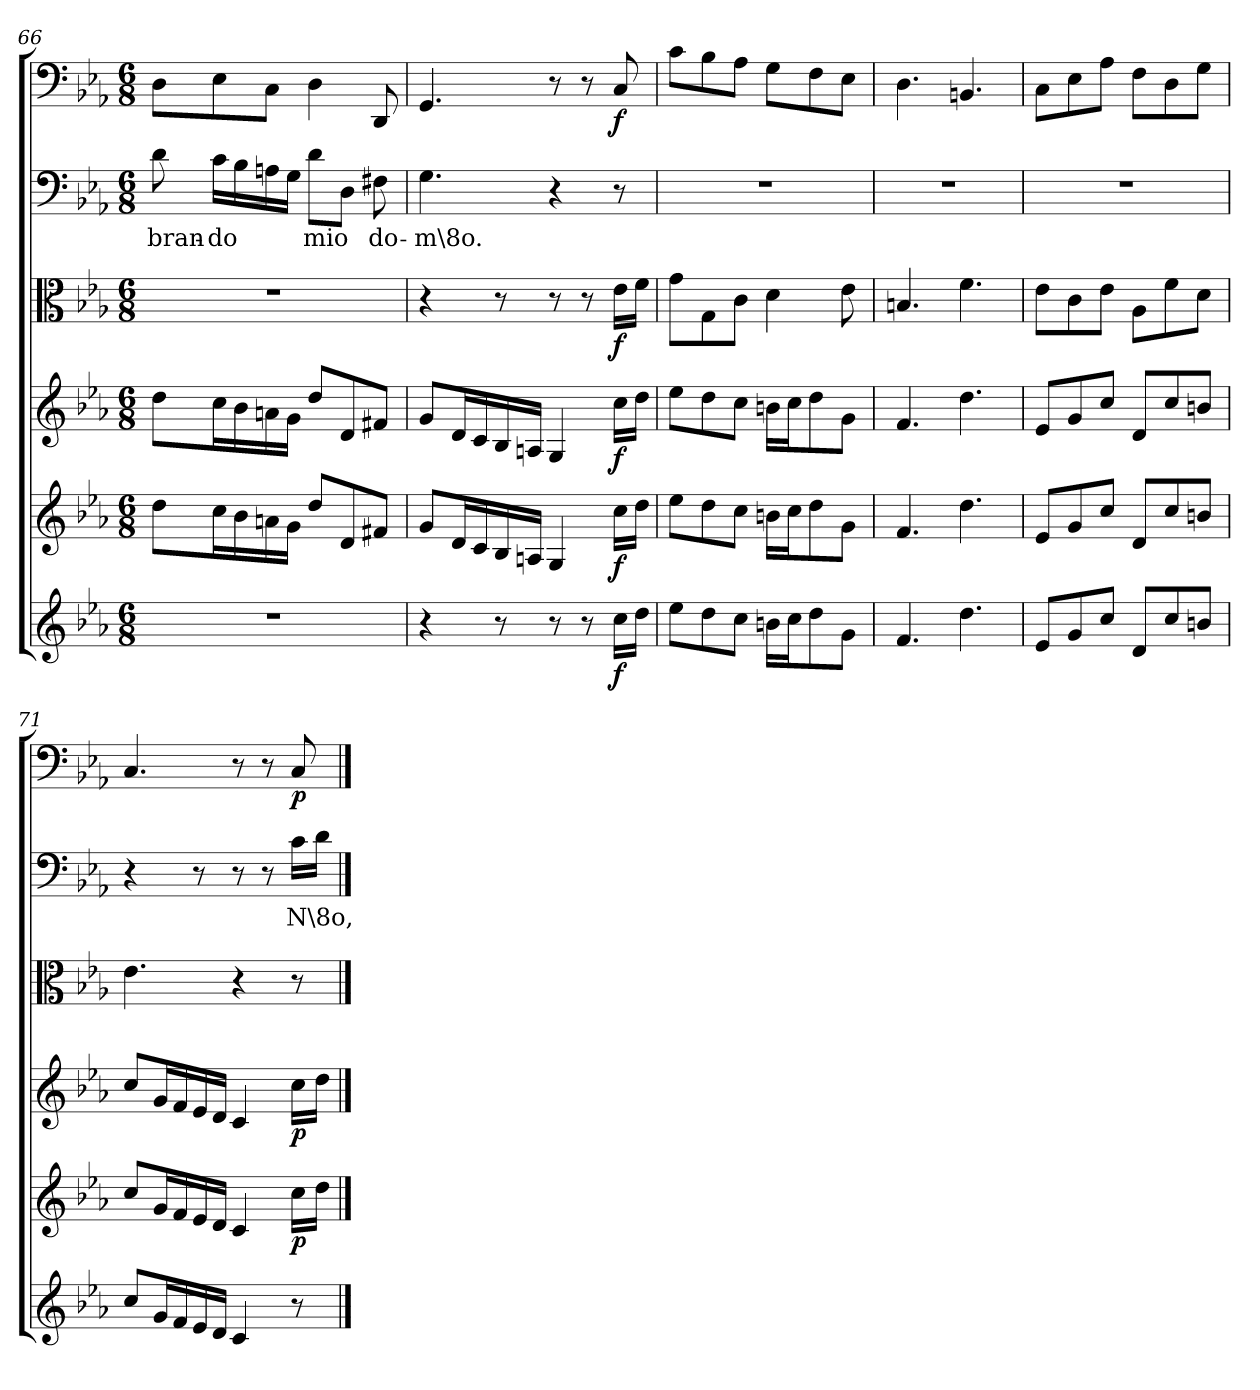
**kern	**dynam	**kern	**dynam	**kern	**dynam	**kern	**dynam	**kern	**text	**kern	**dynam
*part6	*part6	*part5	*part5	*part4	*part4	*part3	*part3	*part2	*part2	*part1	*part1
*staff6	*staff6	*staff5	*staff5	*staff4	*staff4	*staff3	*staff3	*staff2	*staff2	*staff1	*staff1
*clefG2	*	*clefG2	*	*clefG2	*	*clefC3	*	*clefF4	*	*clefF4	*
*k[b-e-a-]	*	*k[b-e-a-]	*	*k[b-e-a-]	*	*k[b-e-a-]	*	*k[b-e-a-]	*	*k[b-e-a-]	*
*c:	*	*c:	*	*c:	*	*c:	*	*c:	*	*c:	*
*M6/8	*	*M6/8	*	*M6/8	*	*M6/8	*	*M6/8	*	*M6/8	*
=66	=66	=66	=66	=66	=66	=66	=66	=66	=66	=66	=66
2.r	.	8dd\L	.	8dd\L	.	2.r	.	8d\	bran-	8D\L	.
.	.	16cc\L	.	16cc\L	.	.	.	16c\LL	-do	8E-\	.
.	.	16b-\	.	16b-\	.	.	.	16B-\	.	.	.
.	.	16an\	.	16an\	.	.	.	16An\	.	8C\J	.
.	.	16g\JJ	.	16g\JJ	.	.	.	16G\JJ	.	.	.
.	.	8dd/L	.	8dd/L	.	.	.	8d\L	mio	4D\	.
.	.	8d/	.	8d/	.	.	.	8D\J	.	.	.
.	.	8f#X/J	.	8f#X/J	.	.	.	8F#X\	do-	8DD/	.
=67	=67	=67	=67	=67	=67	=67	=67	=67	=67	=67	=67
4r	.	8g/L	.	8g/L	.	4r	.	4.G\	-m\8o.	4.GG/	.
.	.	16d/L	.	16d/L	.	.	.	.	.	.	.
.	.	16c/	.	16c/	.	.	.	.	.	.	.
8r	.	16B-/	.	16B-/	.	8r	.	.	.	.	.
.	.	16An/JJ	.	16An/JJ	.	.	.	.	.	.	.
8r	.	4G/	.	4G/	.	8r	.	4r	.	8r	.
8r	.	.	.	.	.	8r	.	.	.	8r	.
16cc\LL	f	16cc\LL	f	16cc\LL	f	16e-\LL	f	8r	.	8C/	f
16dd\JJ	.	16dd\JJ	.	16dd\JJ	.	16f\JJ	.	.	.	.	.
=68	=68	=68	=68	=68	=68	=68	=68	=68	=68	=68	=68
8ee-\L	.	8ee-\L	.	8ee-\L	.	8g\L	.	2.r	.	8c\L	.
8dd\	.	8dd\	.	8dd\	.	8G\	.	.	.	8B-\	.
8cc\J	.	8cc\J	.	8cc\J	.	8c\J	.	.	.	8A-\J	.
16bn\LL	.	16bn\LL	.	16bn\LL	.	4d\	.	.	.	8G\L	.
16cc\J	.	16cc\J	.	16cc\J	.	.	.	.	.	.	.
8dd\	.	8dd\	.	8dd\	.	.	.	.	.	8F\	.
8g\J	.	8g\J	.	8g\J	.	8e-\	.	.	.	8E-\J	.
=69	=69	=69	=69	=69	=69	=69	=69	=69	=69	=69	=69
4.f/	.	4.f/	.	4.f/	.	4.Bn/	.	2.r	.	4.D\	.
4.dd\	.	4.dd\	.	4.dd\	.	4.f\	.	.	.	4.BBn/	.
=70	=70	=70	=70	=70	=70	=70	=70	=70	=70	=70	=70
8e-/L	.	8e-/L	.	8e-/L	.	8e-\L	.	2.r	.	8C\L	.
8g/	.	8g/	.	8g/	.	8c\	.	.	.	8E-\	.
8cc/J	.	8cc/J	.	8cc/J	.	8e-\J	.	.	.	8A-\J	.
8d/L	.	8d/L	.	8d/L	.	8A-\L	.	.	.	8F\L	.
8cc/	.	8cc/	.	8cc/	.	8f\	.	.	.	8D\	.
8bn/J	.	8bn/J	.	8bn/J	.	8d\J	.	.	.	8G\J	.
=71	=71	=71	=71	=71	=71	=71	=71	=71	=71	=71	=71
8cc/L	.	8cc/L	.	8cc/L	.	4.e-\	.	4r	.	4.C/	.
16g/L	.	16g/L	.	16g/L	.	.	.	.	.	.	.
16f/	.	16f/	.	16f/	.	.	.	.	.	.	.
16e-/	.	16e-/	.	16e-/	.	.	.	8r	.	.	.
16d/JJ	.	16d/JJ	.	16d/JJ	.	.	.	.	.	.	.
4c/	.	4c/	.	4c/	.	4r	.	8r	.	8r	.
.	.	.	.	.	.	.	.	8r	.	8r	.
8r	.	16cc\LL	p	16cc\LL	p	8r	.	16c\LL	N\8o,	8C/	p
.	.	16dd\JJ	.	16dd\JJ	.	.	.	16d\JJ	.	.	.
==	==	==	==	==	==	==	==	==	==	==	==
*-	*-	*-	*-	*-	*-	*-	*-	*-	*-	*-	*-
